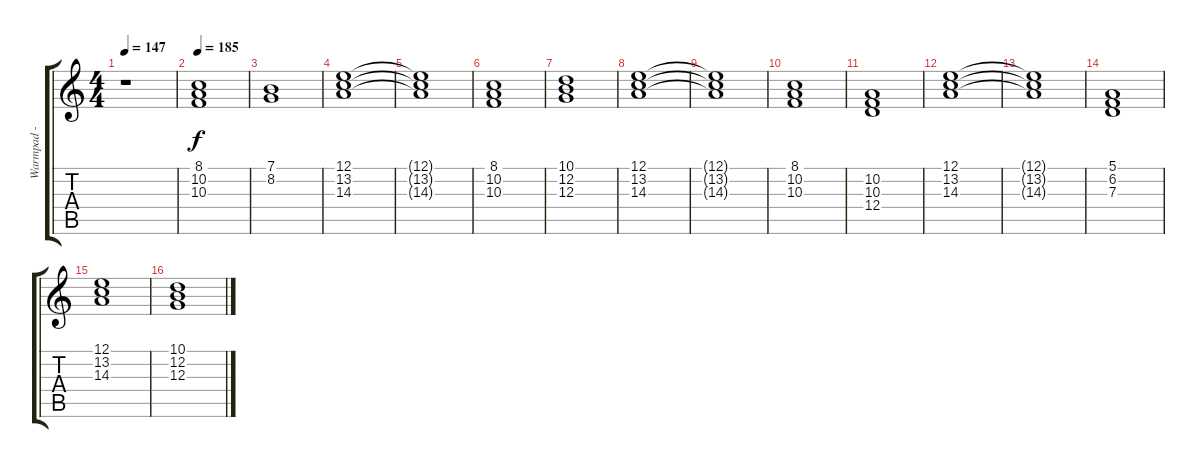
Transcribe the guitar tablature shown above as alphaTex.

\track ("Warmpad -" "Warmpad -") {instrument pad2warm}
\staff {score tabs}
\tuning (E4 B3 G3 D3 A2 E2) {hide}
\ts (4 4)
\tempo 147
\clef g2
\ks c
r.1{dy f} |
\tempo 185
(8.1 10.2 10.3).1 |
(7.1 8.2).1 |
(12.1 13.2 14.3).1 |
(12.1{t} 13.2{t} 14.3{t}).1 |
(8.1 10.2 10.3).1 |
(10.1 12.2 12.3).1 |
(12.1 13.2 14.3).1 |
(12.1{t} 13.2{t} 14.3{t}).1 |
(8.1 10.2 10.3).1 |
(10.2 10.3 12.4).1 |
(12.1 13.2 14.3).1 |
(12.1{t} 13.2{t} 14.3{t}).1 |
(5.1 6.2 7.3).1 |
(12.1 13.2 14.3).1 |
(10.1 12.2 12.3).1
